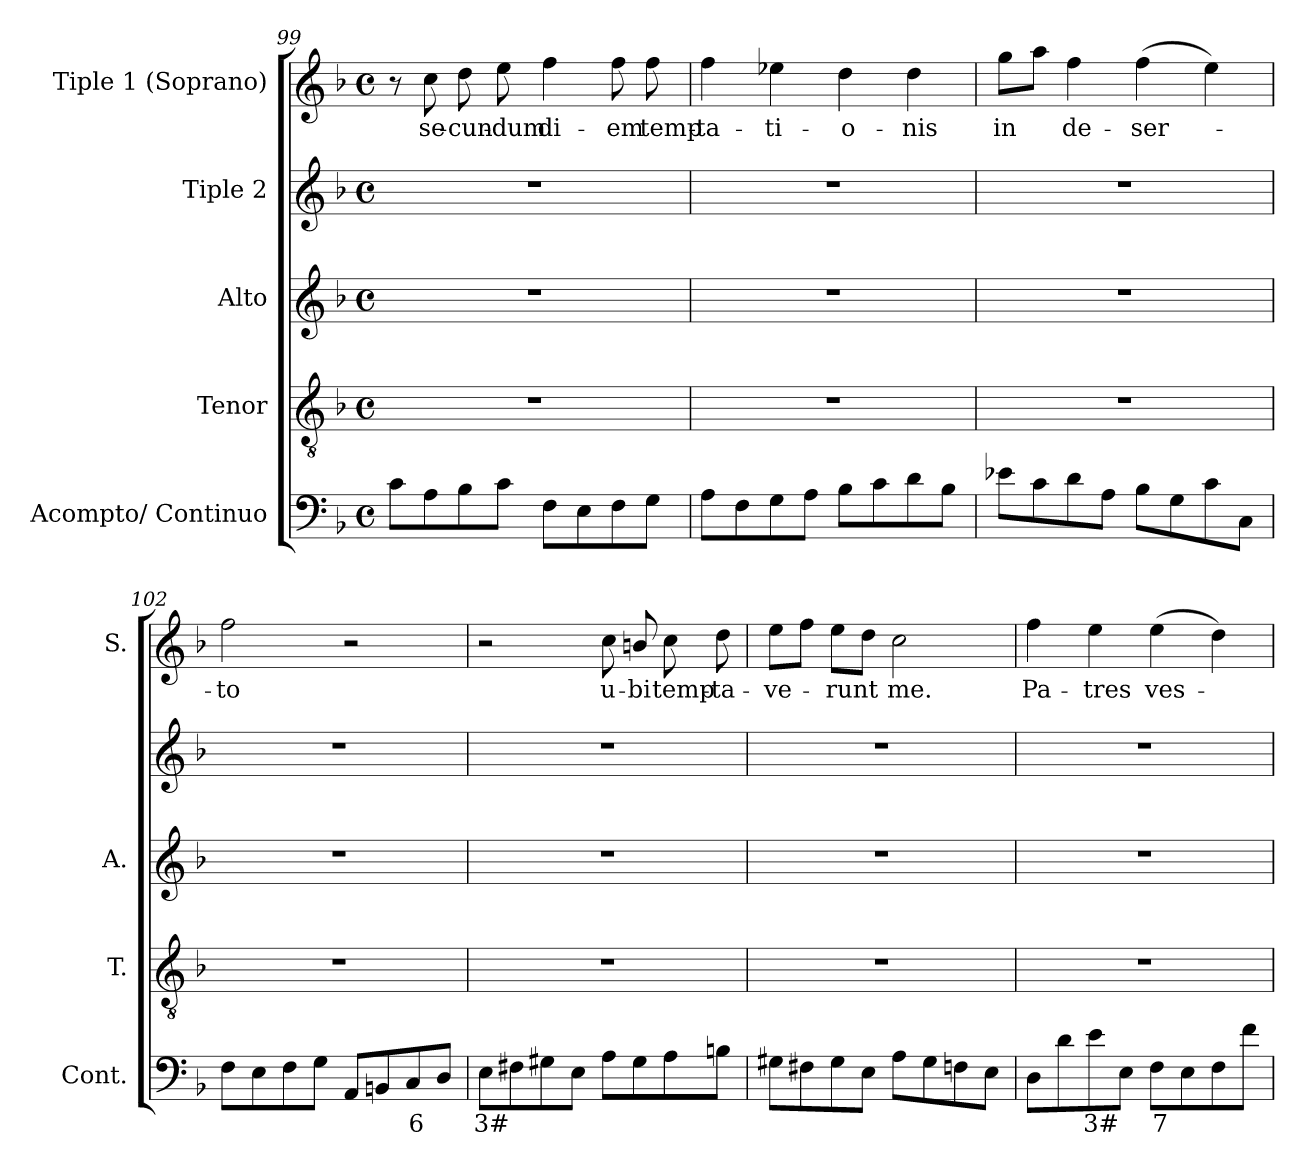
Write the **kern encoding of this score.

**kern	**text	**kern	**kern	**kern	**kern	**text
*part5	*part5	*part4	*part3	*part2	*part1	*part1
*staff5	*staff5	*staff4	*staff3	*staff2	*staff1	*staff1
*I"Acompto/ Continuo	*	*I"Tenor	*I"Alto	*I"Tiple 2	*I"Tiple 1 (Soprano)	*
*I'Cont.	*	*I'T.	*I'A.	*	*I'S.	*
*clefF4	*	*clefGv2	*clefG2	*clefG2	*clefG2	*
*	*	*ITrd7c12	*	*	*	*
*k[b-]	*	*k[b-]	*k[b-]	*k[b-]	*k[b-]	*
*F:	*	*F:	*F:	*F:	*F:	*
*M4/4	*	*M4/4	*M4/4	*M4/4	*M4/4	*
*met(c)	*	*met(c)	*met(c)	*met(c)	*met(c)	*
=99	=99	=99	=99	=99	=99	=99
8ci\L	.	1r	1r	1r	8r	.
!	!	!	!	!	!	!LO:LY:b:color=#000000
8Ai\	.	.	.	.	8cci\	se-
!	!	!	!	!	!	!LO:LY:b:color=#000000
8B-i\	.	.	.	.	8ddi\	-cun-
!	!	!	!	!	!	!LO:LY:b:color=#000000
8ci\J	.	.	.	.	8eei\	-dum
!	!	!	!	!	!	!LO:LY:b:color=#000000
8Fi\L	.	.	.	.	4ffi\	di-
8Ei\	.	.	.	.	.	.
!	!	!	!	!	!	!LO:LY:b:color=#000000
8Fi\	.	.	.	.	8ffi\	-em
!	!	!	!	!	!	!LO:LY:b:color=#000000
8Gi\J	.	.	.	.	8ffi\	temp-
=100	=100	=100	=100	=100	=100	=100
!	!	!	!	!	!	!LO:LY:b:color=#000000
8Ai\L	.	1r	1r	1r	4ffi\	-ta-
8Fi\	.	.	.	.	.	.
!	!	!	!	!	!	!LO:LY:b:color=#000000
8Gi\	.	.	.	.	4ee-Xi\	-ti-
8Ai\J	.	.	.	.	.	.
!	!	!	!	!	!	!LO:LY:b:color=#000000
8B-i\L	.	.	.	.	4ddi\	-o-
8ci\	.	.	.	.	.	.
!	!	!	!	!	!	!LO:LY:b:color=#000000
8di\	.	.	.	.	4ddi\	-nis
8B-i\J	.	.	.	.	.	.
=101	=101	=101	=101	=101	=101	=101
!	!	!	!	!	!	!LO:LY:b:color=#000000
8e-Xi\L	.	1r	1r	1r	8ggi\L	in
8ci\	.	.	.	.	8aai\J	.
!	!	!	!	!	!	!LO:LY:b:color=#000000
8di\	.	.	.	.	4ffi\	de-
8Ai\J	.	.	.	.	.	.
!	!	!	!	!	!	!LO:LY:b:color=#000000
8B-i\L	.	.	.	.	(4ffi\	-ser-
8Gi\	.	.	.	.	.	.
8ci\	.	.	.	.	4eei\)	.
8Ci\J	.	.	.	.	.	.
=102	=102	=102	=102	=102	=102	=102
!	!	!	!	!	!	!LO:LY:b:color=#000000
8Fi\L	.	1r	1r	1r	2ffi\	-to
8Ei\	.	.	.	.	.	.
8Fi\	.	.	.	.	.	.
8Gi\J	.	.	.	.	.	.
8AAi/L	.	.	.	.	2r	.
8BBni/	.	.	.	.	.	.
!	!LO:LY:b:color=#000000	!	!	!	!	!
8Ci/	6	.	.	.	.	.
8Di/J	.	.	.	.	.	.
!!LO:LB:g=z
=103	=103	=103	=103	=103	=103	=103
!	!LO:LY:b:color=#000000	!	!	!	!	!
8Ei\L	3#	1r	1r	1r	2r	.
8F#Xi\	.	.	.	.	.	.
8G#Xi\	.	.	.	.	.	.
8Ei\J	.	.	.	.	.	.
!	!	!	!	!	!	!LO:LY:b:color=#000000
8Ai\L	.	.	.	.	8cci\	u-
!	!	!	!	!	!	!LO:LY:b:color=#000000
8G#i\	.	.	.	.	8bni/	-bi
!	!	!	!	!	!	!LO:LY:b:color=#000000
8Ai\	.	.	.	.	8cci\	temp-
!	!	!	!	!	!	!LO:LY:b:color=#000000
8Bni\J	.	.	.	.	8ddi\	-ta-
=104	=104	=104	=104	=104	=104	=104
!	!	!	!	!	!	!LO:LY:b:color=#000000
8G#Xi\L	.	1r	1r	1r	8eei\L	-ve-
8F#Xi\	.	.	.	.	8ffi\J	.
!	!	!	!	!	!	!LO:LY:b:color=#000000
8G#i\	.	.	.	.	8eei\L	-runt
8Ei\J	.	.	.	.	8ddi\J	.
!	!	!	!	!	!	!LO:LY:b:color=#000000
8Ai\L	.	.	.	.	2cci\	me.
8G#i\	.	.	.	.	.	.
8Fni\	.	.	.	.	.	.
8Ei\J	.	.	.	.	.	.
=105	=105	=105	=105	=105	=105	=105
!	!	!	!	!	!	!LO:LY:b:color=#000000
8Di\L	.	1r	1r	1r	4ffi\	Pa-
8di\	.	.	.	.	.	.
!	!LO:LY:b:color=#000000	!	!	!	!	!
!	!	!	!	!	!	!LO:LY:b:color=#000000
8ei\	3#	.	.	.	4eei\	-tres
8Ei\J	.	.	.	.	.	.
!	!LO:LY:b:color=#000000	!	!	!	!	!
!	!	!	!	!	!	!LO:LY:b:color=#000000
8Fi\L	7	.	.	.	(4eei\	ves-
8Ei\	.	.	.	.	.	.
8Fi\	.	.	.	.	4ddi\)	.
8fi\J	.	.	.	.	.	.
=	=	=	=	=	=	=
*-	*-	*-	*-	*-	*-	*-
